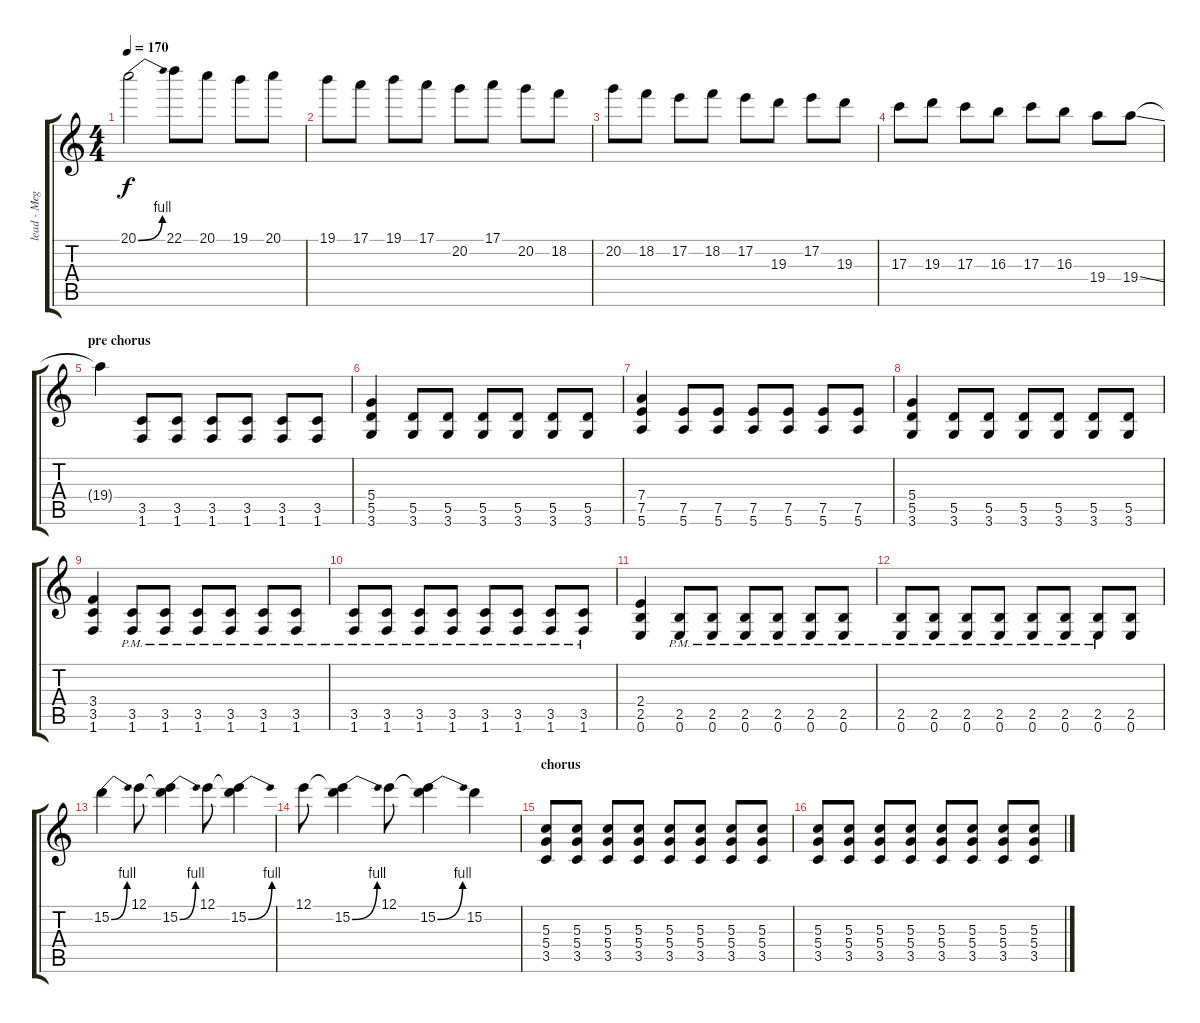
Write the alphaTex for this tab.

\track ("lead - Megat" "lead - Meg") {instrument distortionguitar}
\staff {score tabs}
\tuning (E4 B3 G3 D3 A2 E2) {hide}
\ts (4 4)
\tempo 170
\clef g2
\ks c
20.1{be (bend 0 0 60 4)}.2{dy f} 22.1.8 20.1.8 19.1.8 20.1.8 |
19.1.8 17.1.8 19.1.8 17.1.8 20.2.8 17.1.8 20.2.8 18.2.8 |
20.2.8 18.2.8 17.2.8 18.2.8 17.2.8 19.3.8 17.2.8 19.3.8 |
17.3.8 19.3.8 17.3.8 16.3.8 17.3.8 16.3.8 19.4.8 19.4{ss}.8 |
\section ("" "pre chorus")
19.4{t}.4 (3.5 1.6).8 (3.5 1.6).8 (3.5 1.6).8 (3.5 1.6).8 (3.5 1.6).8 (3.5 1.6).8 |
(5.4 5.5 3.6).4 (5.5 3.6).8 (5.5 3.6).8 (5.5 3.6).8 (5.5 3.6).8 (5.5 3.6).8 (5.5 3.6).8 |
(7.4 7.5 5.6).4 (7.5 5.6).8 (7.5 5.6).8 (7.5 5.6).8 (7.5 5.6).8 (7.5 5.6).8 (7.5 5.6).8 |
(5.4 5.5 3.6).4 (5.5 3.6).8 (5.5 3.6).8 (5.5 3.6).8 (5.5 3.6).8 (5.5 3.6).8 (5.5 3.6).8 |
(3.4 3.5 1.6).4 (3.5{pm} 1.6{pm}).8 (3.5{pm} 1.6{pm}).8 (3.5{pm} 1.6{pm}).8 (3.5{pm} 1.6{pm}).8 (3.5{pm} 1.6{pm}).8 (3.5{pm} 1.6{pm}).8 |
(3.5{pm} 1.6{pm}).8 (3.5{pm} 1.6{pm}).8 (3.5{pm} 1.6{pm}).8 (3.5{pm} 1.6{pm}).8 (3.5{pm} 1.6{pm}).8 (3.5{pm} 1.6{pm}).8 (3.5{pm} 1.6{pm}).8 (3.5{pm} 1.6{pm}).8 |
(2.4 2.5 0.6).4 (2.5{pm} 0.6{pm}).8 (2.5{pm} 0.6{pm}).8 (2.5{pm} 0.6{pm}).8 (2.5{pm} 0.6{pm}).8 (2.5{pm} 0.6{pm}).8 (2.5{pm} 0.6{pm}).8 |
(2.5{pm} 0.6{pm}).8 (2.5{pm} 0.6{pm}).8 (2.5{pm} 0.6{pm}).8 (2.5{pm} 0.6{pm}).8 (2.5{pm} 0.6{pm}).8 (2.5{pm} 0.6{pm}).8 (2.5 0.6{pm}).8 (2.5 0.6).8 |
15.2{be (bend 0 0 60 4)}.4 12.1.8 (12.1{t} 15.2{be (bend 0 0 60 4)}).4 12.1.8 (12.1{t} 15.2{be (bend 0 0 60 4)}).4 |
12.1.8 (12.1{t} 15.2{be (bend 0 0 60 4)}).4 12.1.8 (12.1{t} 15.2{be (bend 0 0 60 4)}).4 15.2.4 |
\section ("" "chorus")
(5.3 5.4 3.5).8 (5.3 5.4 3.5).8 (5.3 5.4 3.5).8 (5.3 5.4 3.5).8 (5.3 5.4 3.5).8 (5.3 5.4 3.5).8 (5.3 5.4 3.5).8 (5.3 5.4 3.5).8 |
(5.3 5.4 3.5).8 (5.3 5.4 3.5).8 (5.3 5.4 3.5).8 (5.3 5.4 3.5).8 (5.3 5.4 3.5).8 (5.3 5.4 3.5).8 (5.3 5.4 3.5).8 (5.3 5.4 3.5).8
